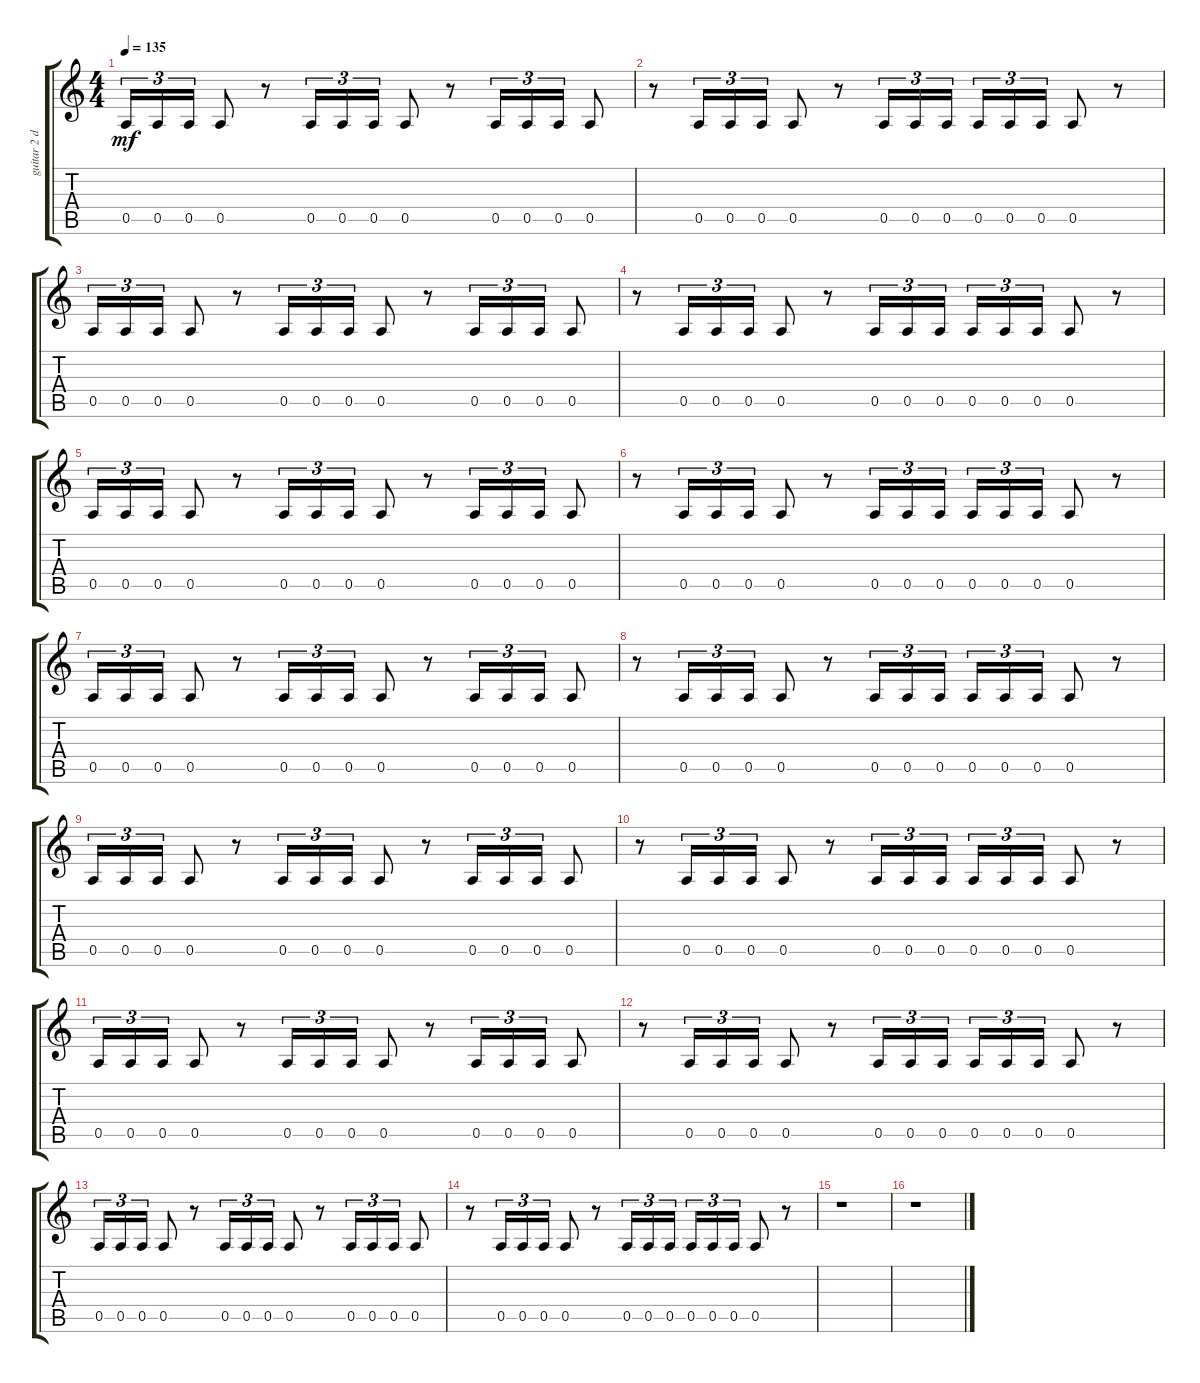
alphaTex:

\track ("guitar 2 double" "guitar 2 d") {instrument distortionguitar}
\staff {score tabs}
\tuning (E4 B3 G3 D3 A2 E2) {hide}
\ts (4 4)
\tempo 135
\clef g2
\ks c
0.5.16{tu (3 2) dy mf} 0.5.16{tu (3 2)} 0.5.16{tu (3 2)} 0.5.8 r.8 0.5.16{tu (3 2)} 0.5.16{tu (3 2)} 0.5.16{tu (3 2)} 0.5.8 r.8 0.5.16{tu (3 2)} 0.5.16{tu (3 2)} 0.5.16{tu (3 2)} 0.5.8 |
r.8 0.5.16{tu (3 2)} 0.5.16{tu (3 2)} 0.5.16{tu (3 2)} 0.5.8 r.8 0.5.16{tu (3 2)} 0.5.16{tu (3 2)} 0.5.16{tu (3 2)} 0.5.16{tu (3 2)} 0.5.16{tu (3 2)} 0.5.16{tu (3 2)} 0.5.8 r.8 |
0.5.16{tu (3 2)} 0.5.16{tu (3 2)} 0.5.16{tu (3 2)} 0.5.8 r.8 0.5.16{tu (3 2)} 0.5.16{tu (3 2)} 0.5.16{tu (3 2)} 0.5.8 r.8 0.5.16{tu (3 2)} 0.5.16{tu (3 2)} 0.5.16{tu (3 2)} 0.5.8 |
r.8 0.5.16{tu (3 2)} 0.5.16{tu (3 2)} 0.5.16{tu (3 2)} 0.5.8 r.8 0.5.16{tu (3 2)} 0.5.16{tu (3 2)} 0.5.16{tu (3 2)} 0.5.16{tu (3 2)} 0.5.16{tu (3 2)} 0.5.16{tu (3 2)} 0.5.8 r.8 |
0.5.16{tu (3 2)} 0.5.16{tu (3 2)} 0.5.16{tu (3 2)} 0.5.8 r.8 0.5.16{tu (3 2)} 0.5.16{tu (3 2)} 0.5.16{tu (3 2)} 0.5.8 r.8 0.5.16{tu (3 2)} 0.5.16{tu (3 2)} 0.5.16{tu (3 2)} 0.5.8 |
r.8 0.5.16{tu (3 2)} 0.5.16{tu (3 2)} 0.5.16{tu (3 2)} 0.5.8 r.8 0.5.16{tu (3 2)} 0.5.16{tu (3 2)} 0.5.16{tu (3 2)} 0.5.16{tu (3 2)} 0.5.16{tu (3 2)} 0.5.16{tu (3 2)} 0.5.8 r.8 |
0.5.16{tu (3 2)} 0.5.16{tu (3 2)} 0.5.16{tu (3 2)} 0.5.8 r.8 0.5.16{tu (3 2)} 0.5.16{tu (3 2)} 0.5.16{tu (3 2)} 0.5.8 r.8 0.5.16{tu (3 2)} 0.5.16{tu (3 2)} 0.5.16{tu (3 2)} 0.5.8 |
r.8 0.5.16{tu (3 2)} 0.5.16{tu (3 2)} 0.5.16{tu (3 2)} 0.5.8 r.8 0.5.16{tu (3 2)} 0.5.16{tu (3 2)} 0.5.16{tu (3 2)} 0.5.16{tu (3 2)} 0.5.16{tu (3 2)} 0.5.16{tu (3 2)} 0.5.8 r.8 |
0.5.16{tu (3 2)} 0.5.16{tu (3 2)} 0.5.16{tu (3 2)} 0.5.8 r.8 0.5.16{tu (3 2)} 0.5.16{tu (3 2)} 0.5.16{tu (3 2)} 0.5.8 r.8 0.5.16{tu (3 2)} 0.5.16{tu (3 2)} 0.5.16{tu (3 2)} 0.5.8 |
r.8 0.5.16{tu (3 2)} 0.5.16{tu (3 2)} 0.5.16{tu (3 2)} 0.5.8 r.8 0.5.16{tu (3 2)} 0.5.16{tu (3 2)} 0.5.16{tu (3 2)} 0.5.16{tu (3 2)} 0.5.16{tu (3 2)} 0.5.16{tu (3 2)} 0.5.8 r.8 |
0.5.16{tu (3 2)} 0.5.16{tu (3 2)} 0.5.16{tu (3 2)} 0.5.8 r.8 0.5.16{tu (3 2)} 0.5.16{tu (3 2)} 0.5.16{tu (3 2)} 0.5.8 r.8 0.5.16{tu (3 2)} 0.5.16{tu (3 2)} 0.5.16{tu (3 2)} 0.5.8 |
r.8 0.5.16{tu (3 2)} 0.5.16{tu (3 2)} 0.5.16{tu (3 2)} 0.5.8 r.8 0.5.16{tu (3 2)} 0.5.16{tu (3 2)} 0.5.16{tu (3 2)} 0.5.16{tu (3 2)} 0.5.16{tu (3 2)} 0.5.16{tu (3 2)} 0.5.8 r.8 |
0.5.16{tu (3 2)} 0.5.16{tu (3 2)} 0.5.16{tu (3 2)} 0.5.8 r.8 0.5.16{tu (3 2)} 0.5.16{tu (3 2)} 0.5.16{tu (3 2)} 0.5.8 r.8 0.5.16{tu (3 2)} 0.5.16{tu (3 2)} 0.5.16{tu (3 2)} 0.5.8 |
r.8 0.5.16{tu (3 2)} 0.5.16{tu (3 2)} 0.5.16{tu (3 2)} 0.5.8 r.8 0.5.16{tu (3 2)} 0.5.16{tu (3 2)} 0.5.16{tu (3 2)} 0.5.16{tu (3 2)} 0.5.16{tu (3 2)} 0.5.16{tu (3 2)} 0.5.8 r.8 |
r.1 |
r.1
